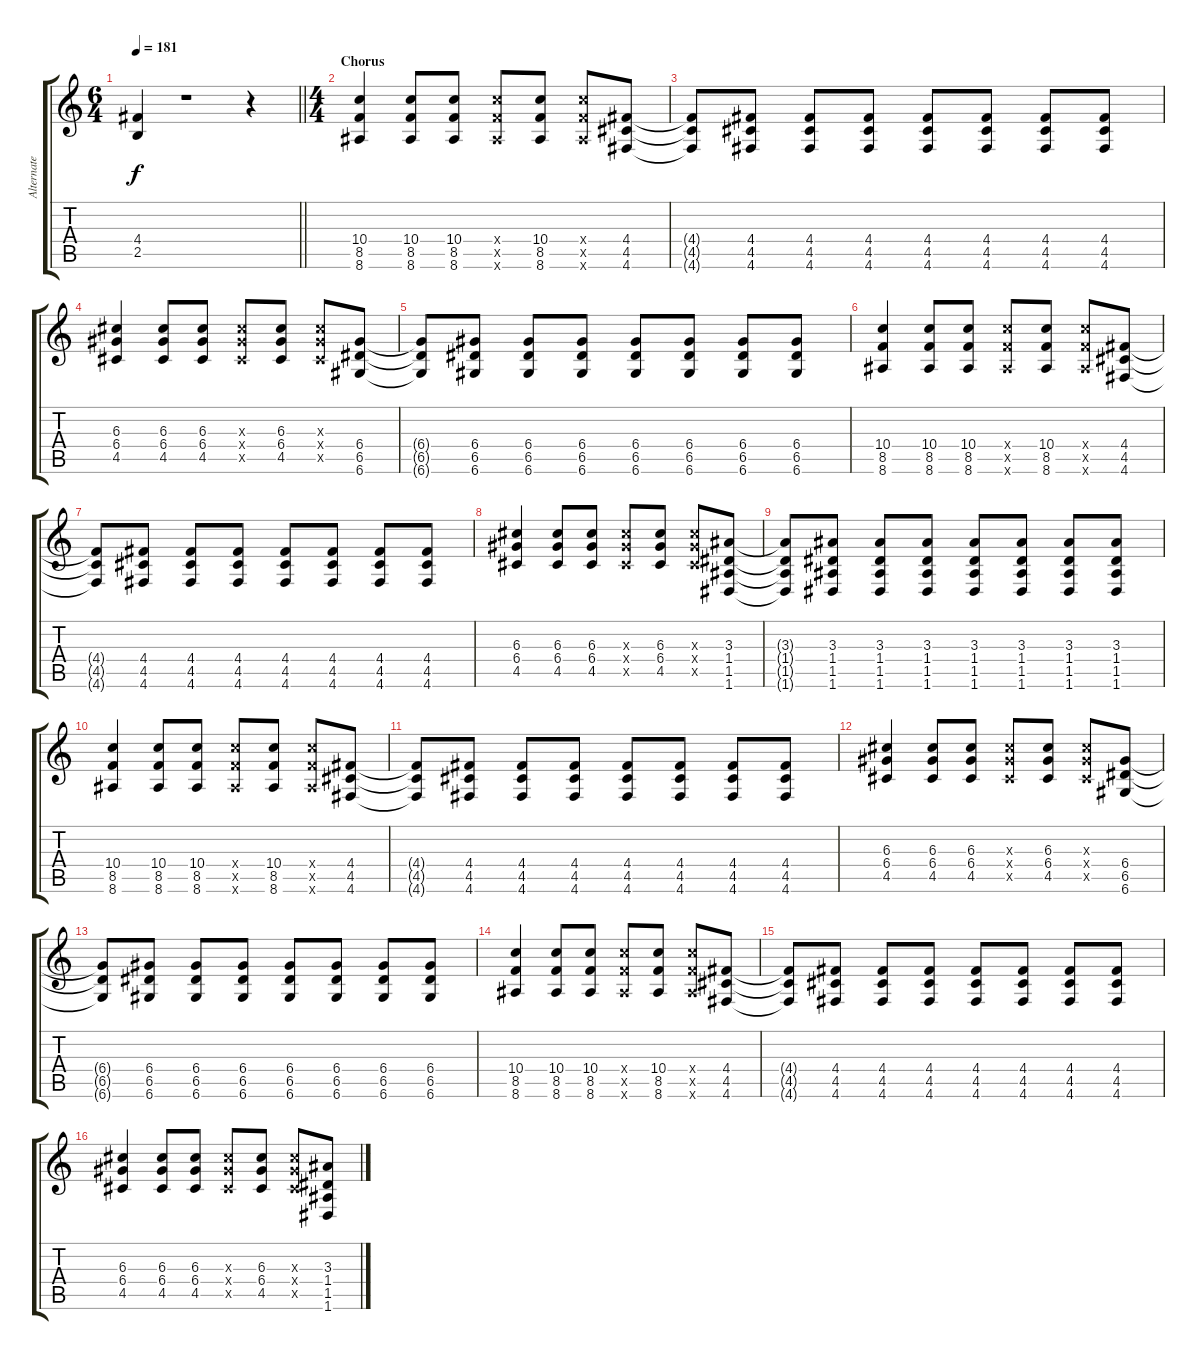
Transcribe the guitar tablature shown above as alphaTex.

\track ("Alternate drop D" "Alternate ") {mute instrument overdrivenguitar}
\staff {score tabs}
\tuning (E4 B3 G3 D3 A2 D2) {hide}
\ts (6 4)
\tempo 181
\clef g2
\barLineRight lightlight
\ks c
(4.4 2.5).4{dy f} r.1 r.4 |
\ts (4 4)
\section ("" "Chorus")
(10.4 8.5 8.6).4 (10.4 8.5 8.6).8 (10.4 8.5 8.6).8 (10.4{x} 8.5{x} 8.6{x}).8 (10.4 8.5 8.6).8 (10.4{x} 8.5{x} 8.6{x}).8 (4.4 4.5 4.6).8 |
(4.4{t} 4.5{t} 4.6{t}).8 (4.4 4.5 4.6).8 (4.4 4.5 4.6).8 (4.4 4.5 4.6).8 (4.4 4.5 4.6).8 (4.4 4.5 4.6).8 (4.4 4.5 4.6).8 (4.4 4.5 4.6).8 |
(6.3 6.4 4.5).4 (6.3 6.4 4.5).8 (6.3 6.4 4.5).8 (6.3{x} 6.4{x} 4.5{x}).8 (6.3 6.4 4.5).8 (6.3{x} 6.4{x} 4.5{x}).8 (6.4 6.5 6.6).8 |
(6.4{t} 6.5{t} 6.6{t}).8 (6.4 6.5 6.6).8 (6.4 6.5 6.6).8 (6.4 6.5 6.6).8 (6.4 6.5 6.6).8 (6.4 6.5 6.6).8 (6.4 6.5 6.6).8 (6.4 6.5 6.6).8 |
(10.4 8.5 8.6).4 (10.4 8.5 8.6).8 (10.4 8.5 8.6).8 (10.4{x} 8.5{x} 8.6{x}).8 (10.4 8.5 8.6).8 (10.4{x} 8.5{x} 8.6{x}).8 (4.4 4.5 4.6).8 |
(4.4{t} 4.5{t} 4.6{t}).8 (4.4 4.5 4.6).8 (4.4 4.5 4.6).8 (4.4 4.5 4.6).8 (4.4 4.5 4.6).8 (4.4 4.5 4.6).8 (4.4 4.5 4.6).8 (4.4 4.5 4.6).8 |
(6.3 6.4 4.5).4 (6.3 6.4 4.5).8 (6.3 6.4 4.5).8 (6.3{x} 6.4{x} 4.5{x}).8 (6.3 6.4 4.5).8 (6.3{x} 6.4{x} 4.5{x}).8 (3.3 1.4 1.5 1.6).8 |
(3.3{t} 1.4{t} 1.5{t} 1.6{t}).8 (3.3 1.4 1.5 1.6).8 (3.3 1.4 1.5 1.6).8 (3.3 1.4 1.5 1.6).8 (3.3 1.4 1.5 1.6).8 (3.3 1.4 1.5 1.6).8 (3.3 1.4 1.5 1.6).8 (3.3 1.4 1.5 1.6).8 |
(10.4 8.5 8.6).4 (10.4 8.5 8.6).8 (10.4 8.5 8.6).8 (10.4{x} 8.5{x} 8.6{x}).8 (10.4 8.5 8.6).8 (10.4{x} 8.5{x} 8.6{x}).8 (4.4 4.5 4.6).8 |
(4.4{t} 4.5{t} 4.6{t}).8 (4.4 4.5 4.6).8 (4.4 4.5 4.6).8 (4.4 4.5 4.6).8 (4.4 4.5 4.6).8 (4.4 4.5 4.6).8 (4.4 4.5 4.6).8 (4.4 4.5 4.6).8 |
(6.3 6.4 4.5).4 (6.3 6.4 4.5).8 (6.3 6.4 4.5).8 (6.3{x} 6.4{x} 4.5{x}).8 (6.3 6.4 4.5).8 (6.3{x} 6.4{x} 4.5{x}).8 (6.4 6.5 6.6).8 |
(6.4{t} 6.5{t} 6.6{t}).8 (6.4 6.5 6.6).8 (6.4 6.5 6.6).8 (6.4 6.5 6.6).8 (6.4 6.5 6.6).8 (6.4 6.5 6.6).8 (6.4 6.5 6.6).8 (6.4 6.5 6.6).8 |
(10.4 8.5 8.6).4 (10.4 8.5 8.6).8 (10.4 8.5 8.6).8 (10.4{x} 8.5{x} 8.6{x}).8 (10.4 8.5 8.6).8 (10.4{x} 8.5{x} 8.6{x}).8 (4.4 4.5 4.6).8 |
(4.4{t} 4.5{t} 4.6{t}).8 (4.4 4.5 4.6).8 (4.4 4.5 4.6).8 (4.4 4.5 4.6).8 (4.4 4.5 4.6).8 (4.4 4.5 4.6).8 (4.4 4.5 4.6).8 (4.4 4.5 4.6).8 |
(6.3 6.4 4.5).4 (6.3 6.4 4.5).8 (6.3 6.4 4.5).8 (6.3{x} 6.4{x} 4.5{x}).8 (6.3 6.4 4.5).8 (6.3{x} 6.4{x} 4.5{x}).8 (3.3 1.4 1.5 1.6).8
